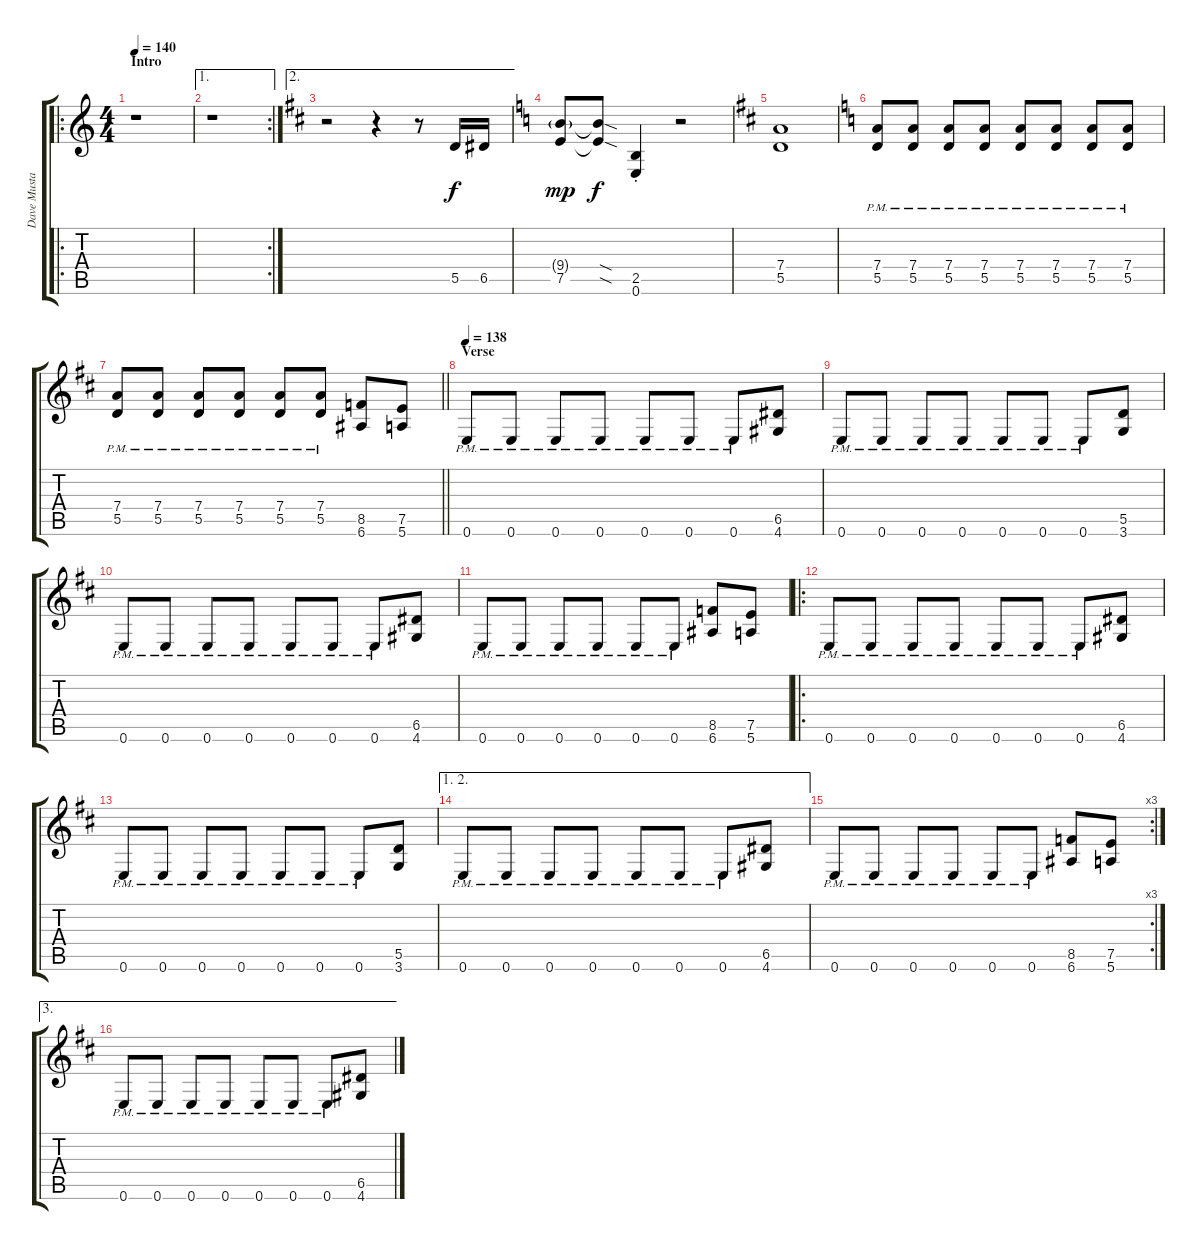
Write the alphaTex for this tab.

\track ("Dave Mustaine" "Dave Musta") {instrument distortionguitar}
\staff {score tabs}
\tuning (E4 B3 G3 D3 A2 E2) {hide}
\ro
\ts (4 4)
\section ("" "Intro")
\tempo 140
\clef g2
\ks c
r.1{dy f instrument distortionguitar} |
\ae 1
\rc 2
r.1 |
\ae 2
\ks d
r.2 r.4 r.8 5.5.16 6.5.16 |
\ks c
(9.4{g} 7.5).8{dy mp} (9.4{sod t} 7.5{sod t}).8{dy f} (2.5{st} 0.6{st}).4 r.2 |
\ks d
(7.4 5.5).1 |
\ks c
(7.4{pm} 5.5{pm}).8 (7.4{pm} 5.5{pm}).8 (7.4{pm} 5.5{pm}).8 (7.4{pm} 5.5{pm}).8 (7.4{pm} 5.5{pm}).8 (7.4{pm} 5.5{pm}).8 (7.4{pm} 5.5{pm}).8 (7.4{pm} 5.5{pm}).8 |
\barLineRight lightlight
\ks d
(7.4{pm} 5.5{pm}).8 (7.4{pm} 5.5{pm}).8 (7.4{pm} 5.5{pm}).8 (7.4{pm} 5.5{pm}).8 (7.4{pm} 5.5{pm}).8 (7.4{pm} 5.5{pm}).8 (8.5 6.6).8 (7.5 5.6).8 |
\section ("" "Verse")
\tempo 138
0.6{pm}.8 0.6{pm}.8 0.6{pm}.8 0.6{pm}.8 0.6{pm}.8 0.6{pm}.8 0.6{pm}.8 (6.5 4.6).8 |
0.6{pm}.8 0.6{pm}.8 0.6{pm}.8 0.6{pm}.8 0.6{pm}.8 0.6{pm}.8 0.6{pm}.8 (5.5 3.6).8 |
0.6{pm}.8 0.6{pm}.8 0.6{pm}.8 0.6{pm}.8 0.6{pm}.8 0.6{pm}.8 0.6{pm}.8 (6.5 4.6).8 |
0.6{pm}.8 0.6{pm}.8 0.6{pm}.8 0.6{pm}.8 0.6{pm}.8 0.6{pm}.8 (8.5 6.6).8 (7.5 5.6).8 |
\ro
0.6{pm}.8 0.6{pm}.8 0.6{pm}.8 0.6{pm}.8 0.6{pm}.8 0.6{pm}.8 0.6{pm}.8 (6.5 4.6).8 |
0.6{pm}.8 0.6{pm}.8 0.6{pm}.8 0.6{pm}.8 0.6{pm}.8 0.6{pm}.8 0.6{pm}.8 (5.5 3.6).8 |
\ae (1 2)
0.6{pm}.8 0.6{pm}.8 0.6{pm}.8 0.6{pm}.8 0.6{pm}.8 0.6{pm}.8 0.6{pm}.8 (6.5 4.6).8 |
\rc 3
0.6{pm}.8 0.6{pm}.8 0.6{pm}.8 0.6{pm}.8 0.6{pm}.8 0.6{pm}.8 (8.5 6.6).8 (7.5 5.6).8 |
\ae 3
0.6{pm}.8 0.6{pm}.8 0.6{pm}.8 0.6{pm}.8 0.6{pm}.8 0.6{pm}.8 0.6{pm}.8 (6.5 4.6).8
